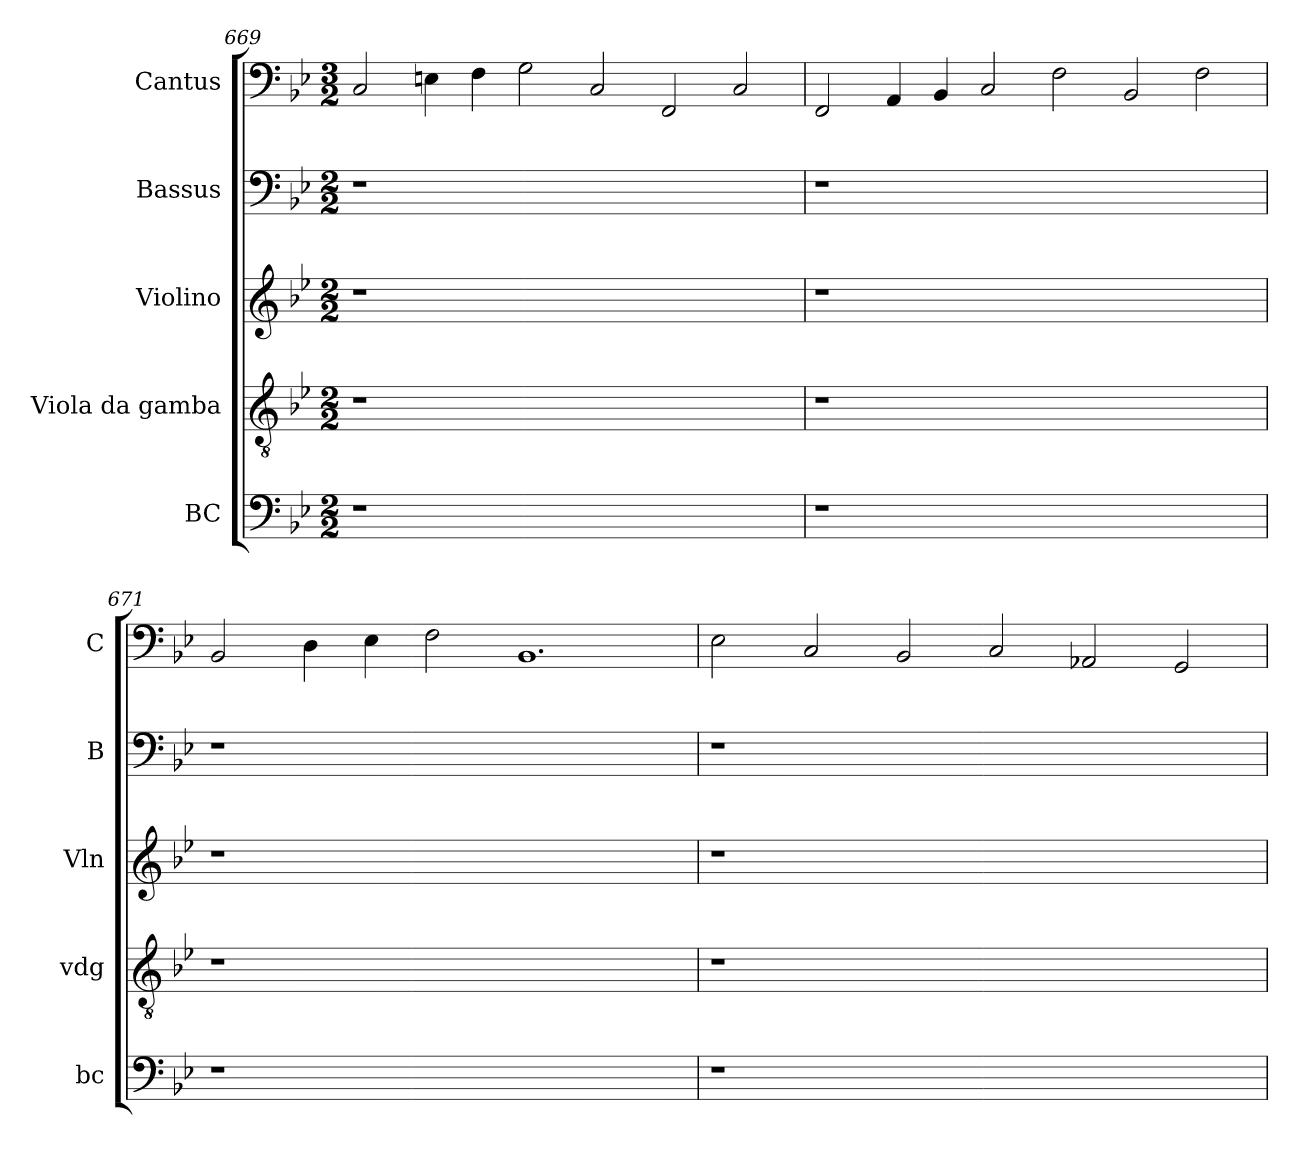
**kern	**kern	**kern	**kern	**kern
*part5	*part4	*part3	*part2	*part1
*staff5	*staff4	*staff3	*staff2	*staff1
*I"BC	*I"Viola da gamba	*I"Violino	*I"Bassus	*I"Cantus
*I'bc	*I'vdg	*I'Vln	*I'B	*I'C
!!LO:LB:g=z
*clefF4	*clefGv2	*clefG2	*clefF4	*clefF4
*k[b-e-]	*k[b-e-]	*k[b-e-]	*k[b-e-]	*k[b-e-]
*B-:	*B-:	*B-:	*B-:	*B-:
*M2/2	*M2/2	*M2/2	*M2/2	*M3/2
=669	=669	=669	=669	=669
1r	1r	1r	1r	2C/
.	.	.	.	4En\
.	.	.	.	4F\
0ryy	0ryy	0ryy	0ryy	2G\
.	.	.	.	2C/
.	.	.	.	2FF/
.	.	.	.	2C/
=670	=670	=670	=670	=670
1r	1r	1r	1r	2FF/
.	.	.	.	4AA/
.	.	.	.	4BB-/
0ryy	0ryy	0ryy	0ryy	2C/
.	.	.	.	2F\
.	.	.	.	2BB-/
.	.	.	.	2F\
=671	=671	=671	=671	=671
1r	1r	1r	1r	2BB-/
.	.	.	.	4D\
.	.	.	.	4E-\
0ryy	0ryy	0ryy	0ryy	2F\
.	.	.	.	1.BB-
=672	=672	=672	=672	=672
1r	1r	1r	1r	2E-\
.	.	.	.	2C/
0ryy	0ryy	0ryy	0ryy	2BB-/
.	.	.	.	2C/
.	.	.	.	2AA-X/
.	.	.	.	2GG/
=	=	=	=	=
*-	*-	*-	*-	*-
